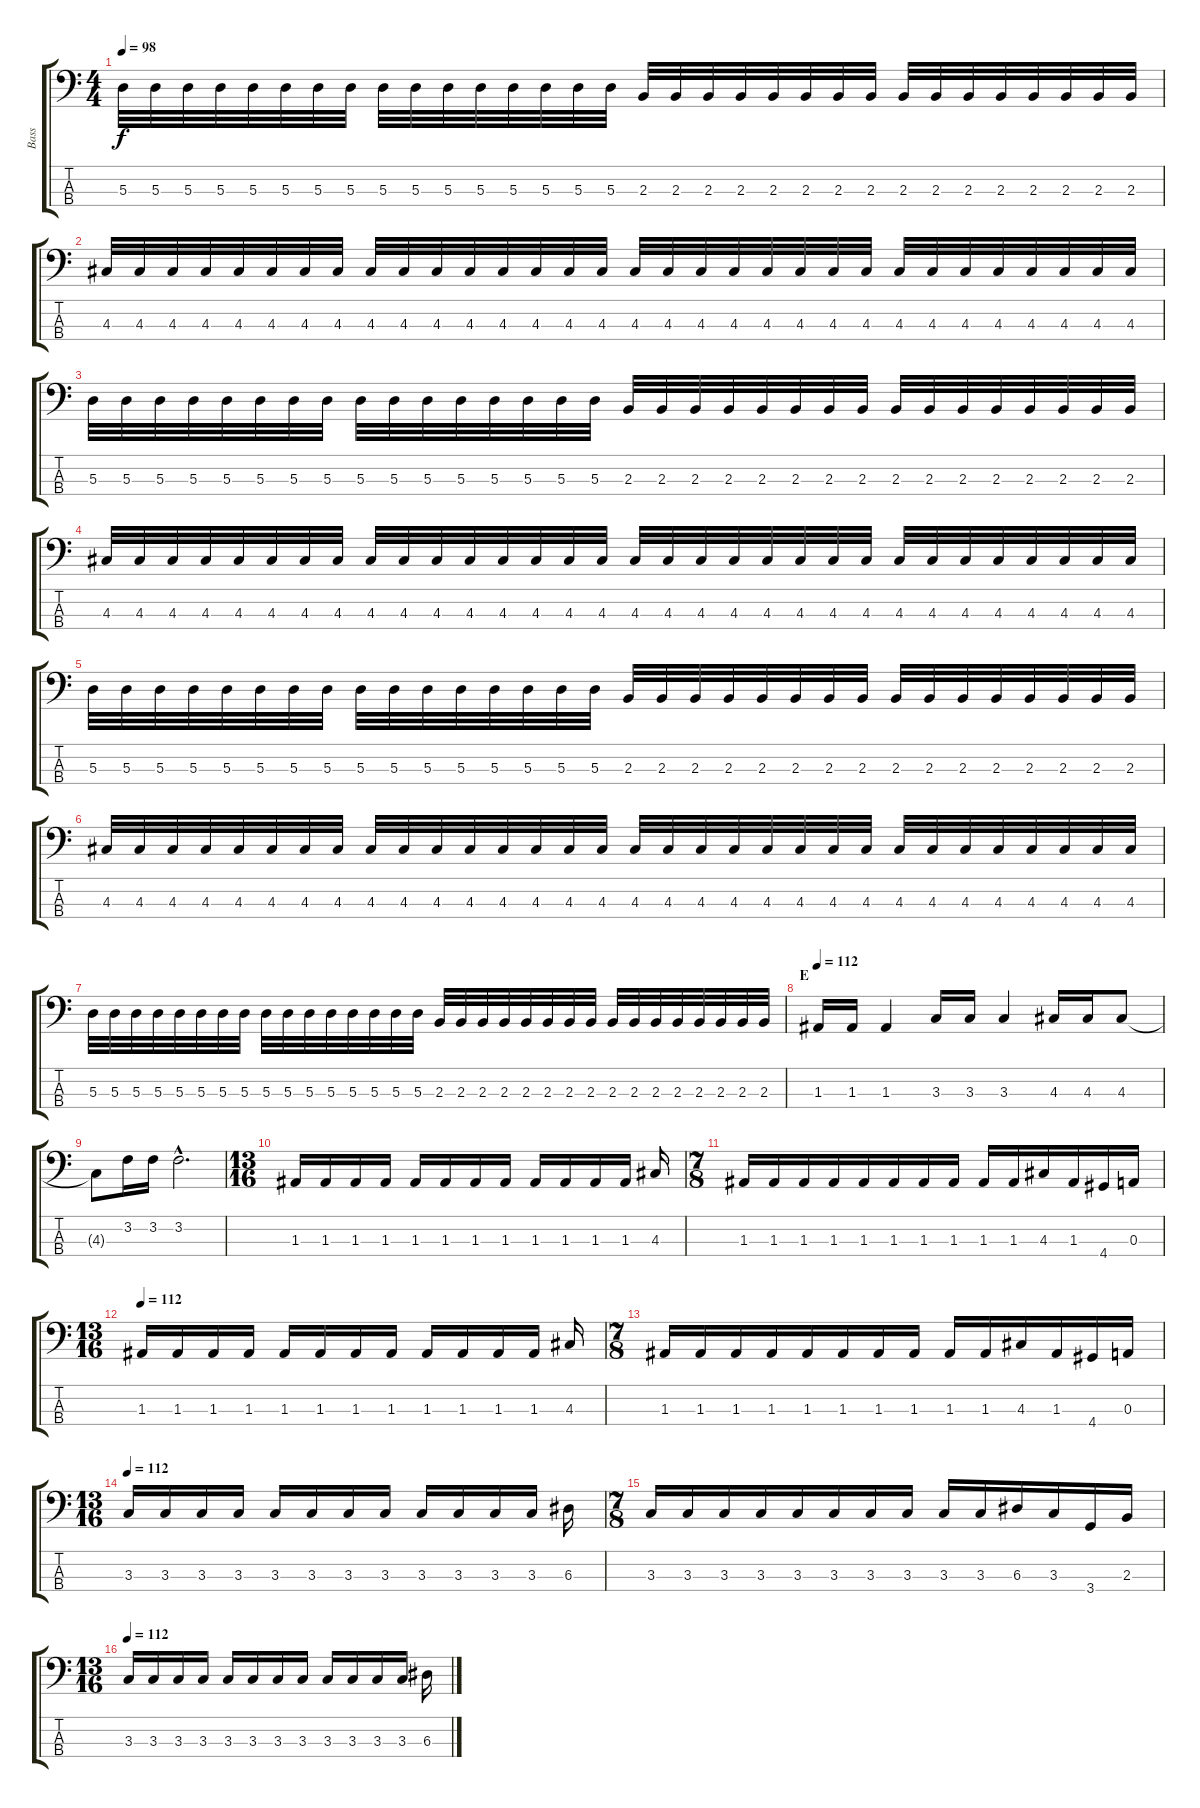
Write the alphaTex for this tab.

\track ("Bass" "Bass") {instrument electricbasspick}
\staff {score tabs}
\tuning (G2 D2 A1 E1) {hide}
\ts (4 4)
\tempo 98
\clef f4
\ks c
5.3.32{dy f} 5.3.32 5.3.32 5.3.32 5.3.32 5.3.32 5.3.32 5.3.32 5.3.32 5.3.32 5.3.32 5.3.32 5.3.32 5.3.32 5.3.32 5.3.32 2.3.32 2.3.32 2.3.32 2.3.32 2.3.32 2.3.32 2.3.32 2.3.32 2.3.32 2.3.32 2.3.32 2.3.32 2.3.32 2.3.32 2.3.32 2.3.32 |
4.3.32 4.3.32 4.3.32 4.3.32 4.3.32 4.3.32 4.3.32 4.3.32 4.3.32 4.3.32 4.3.32 4.3.32 4.3.32 4.3.32 4.3.32 4.3.32 4.3.32 4.3.32 4.3.32 4.3.32 4.3.32 4.3.32 4.3.32 4.3.32 4.3.32 4.3.32 4.3.32 4.3.32 4.3.32 4.3.32 4.3.32 4.3.32 |
5.3.32 5.3.32 5.3.32 5.3.32 5.3.32 5.3.32 5.3.32 5.3.32 5.3.32 5.3.32 5.3.32 5.3.32 5.3.32 5.3.32 5.3.32 5.3.32 2.3.32 2.3.32 2.3.32 2.3.32 2.3.32 2.3.32 2.3.32 2.3.32 2.3.32 2.3.32 2.3.32 2.3.32 2.3.32 2.3.32 2.3.32 2.3.32 |
4.3.32 4.3.32 4.3.32 4.3.32 4.3.32 4.3.32 4.3.32 4.3.32 4.3.32 4.3.32 4.3.32 4.3.32 4.3.32 4.3.32 4.3.32 4.3.32 4.3.32 4.3.32 4.3.32 4.3.32 4.3.32 4.3.32 4.3.32 4.3.32 4.3.32 4.3.32 4.3.32 4.3.32 4.3.32 4.3.32 4.3.32 4.3.32 |
5.3.32 5.3.32 5.3.32 5.3.32 5.3.32 5.3.32 5.3.32 5.3.32 5.3.32 5.3.32 5.3.32 5.3.32 5.3.32 5.3.32 5.3.32 5.3.32 2.3.32 2.3.32 2.3.32 2.3.32 2.3.32 2.3.32 2.3.32 2.3.32 2.3.32 2.3.32 2.3.32 2.3.32 2.3.32 2.3.32 2.3.32 2.3.32 |
4.3.32 4.3.32 4.3.32 4.3.32 4.3.32 4.3.32 4.3.32 4.3.32 4.3.32 4.3.32 4.3.32 4.3.32 4.3.32 4.3.32 4.3.32 4.3.32 4.3.32 4.3.32 4.3.32 4.3.32 4.3.32 4.3.32 4.3.32 4.3.32 4.3.32 4.3.32 4.3.32 4.3.32 4.3.32 4.3.32 4.3.32 4.3.32 |
5.3.32 5.3.32 5.3.32 5.3.32 5.3.32 5.3.32 5.3.32 5.3.32 5.3.32 5.3.32 5.3.32 5.3.32 5.3.32 5.3.32 5.3.32 5.3.32 2.3.32 2.3.32 2.3.32 2.3.32 2.3.32 2.3.32 2.3.32 2.3.32 2.3.32 2.3.32 2.3.32 2.3.32 2.3.32 2.3.32 2.3.32 2.3.32 |
\section ("" "E")
\tempo 112
1.3.16 1.3.16 1.3.4 3.3.16 3.3.16 3.3.4 4.3.16 4.3.16 4.3.8 |
4.3{t}.8 3.2.16 3.2.16 3.2{hac}.2{d} |
\ts (13 16)
1.3.16 1.3.16 1.3.16 1.3.16 1.3.16 1.3.16 1.3.16 1.3.16 1.3.16 1.3.16 1.3.16 1.3.16 4.3.16 |
\ts (7 8)
1.3.16 1.3.16 1.3.16 1.3.16 1.3.16 1.3.16 1.3.16 1.3.16 1.3.16 1.3.16 4.3.16 1.3.16 4.4.16 0.3.16 |
\ts (13 16)
\tempo 112
1.3.16 1.3.16 1.3.16 1.3.16 1.3.16 1.3.16 1.3.16 1.3.16 1.3.16 1.3.16 1.3.16 1.3.16 4.3.16 |
\ts (7 8)
1.3.16 1.3.16 1.3.16 1.3.16 1.3.16 1.3.16 1.3.16 1.3.16 1.3.16 1.3.16 4.3.16 1.3.16 4.4.16 0.3.16 |
\ts (13 16)
\tempo 112
3.3.16 3.3.16 3.3.16 3.3.16 3.3.16 3.3.16 3.3.16 3.3.16 3.3.16 3.3.16 3.3.16 3.3.16 6.3.16 |
\ts (7 8)
3.3.16 3.3.16 3.3.16 3.3.16 3.3.16 3.3.16 3.3.16 3.3.16 3.3.16 3.3.16 6.3.16 3.3.16 3.4.16 2.3.16 |
\ts (13 16)
\tempo 112
3.3.16 3.3.16 3.3.16 3.3.16 3.3.16 3.3.16 3.3.16 3.3.16 3.3.16 3.3.16 3.3.16 3.3.16 6.3.16
